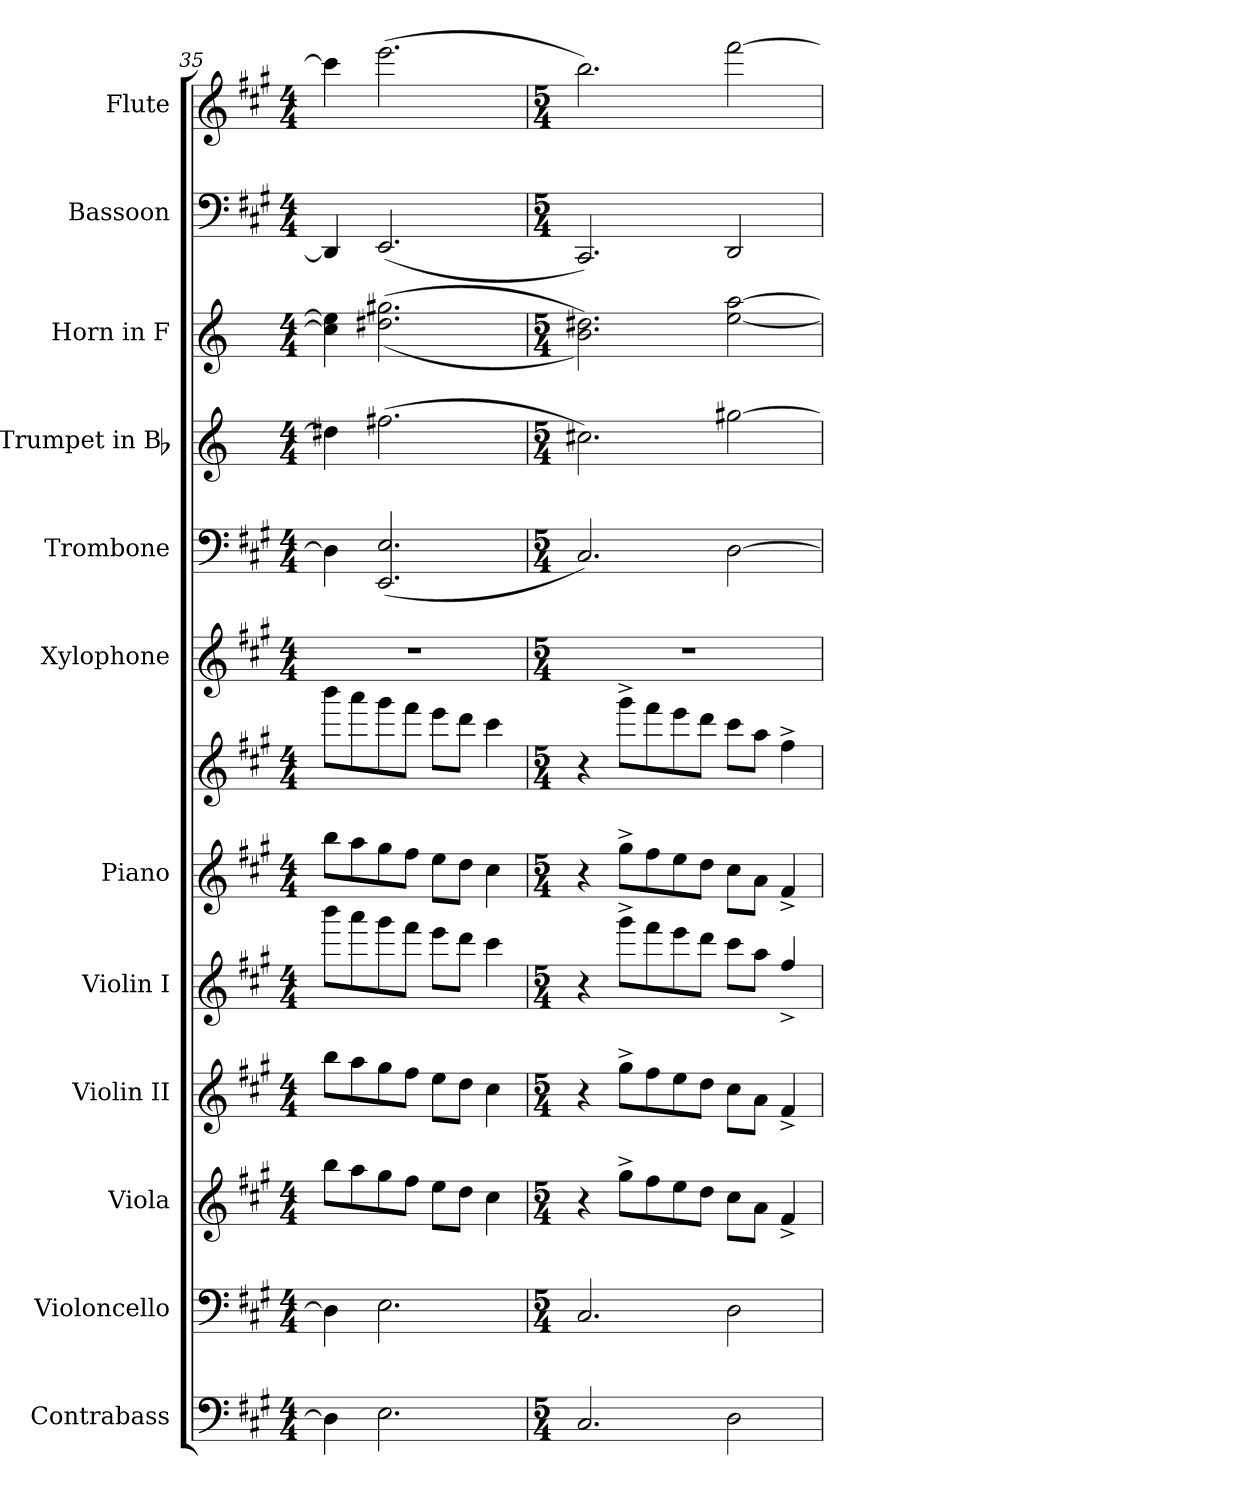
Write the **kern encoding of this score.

**kern	**kern	**kern	**kern	**kern	**kern	**kern	**kern	**kern	**kern	**kern	**kern	**kern
*part12	*part11	*part10	*part9	*part8	*part7	*part7	*part6	*part5	*part4	*part3	*part2	*part1
*staff13	*staff12	*staff11	*staff10	*staff9	*staff8	*staff7	*staff6	*staff5	*staff4	*staff3	*staff2	*staff1
*I"Contrabass	*I"Violoncello	*I"Viola	*I"Violin II	*I"Violin I	*I"Piano	*	*I"Xylophone	*I"Trombone	*I"Trumpet in Bb	*I"Horn in F	*I"Bassoon	*I"Flute
*I'Cb.	*I'Vc.	*I'Vla.	*I'Vln. II	*I'Vln. I	*I'Pno.	*	*I'Xyl.	*I'Tbn.	*I'Tpt.	*I'Hn.	*I'Bsn.	*I'Fl.
*clefF4	*clefF4	*clefG2	*clefG2	*clefG2	*clefG2	*clefG2	*clefG2	*clefF4	*clefG2	*clefG2	*clefF4	*clefG2
*ITrd7c12	*	*	*	*	*	*	*ITrd-7c-12	*	*ITrd1c2	*ITrd4c7	*	*
*k[f#c#g#]	*k[f#c#g#]	*k[f#c#g#]	*k[f#c#g#]	*k[f#c#g#]	*k[f#c#g#]	*k[f#c#g#]	*k[f#c#g#]	*k[f#c#g#]	*k[b-e-]	*k[b-]	*k[f#c#g#]	*k[f#c#g#]
*A:	*A:	*A:	*A:	*A:	*A:	*A:	*A:	*A:	*B-:	*F:	*A:	*A:
*M4/4	*M4/4	*M4/4	*M4/4	*M4/4	*M4/4	*M4/4	*M4/4	*M4/4	*M4/4	*M4/4	*M4/4	*M4/4
=35	=35	=35	=35	=35	=35	=35	=35	=35	=35	=35	=35	=35
4DDi\]	4Di\]	8bbi\L	8bbi\L	8bbbi\L	8bbi\L	8bbbi\L	1r	4Di\]	4cc#Xi\]	4f#i\] 4ai]	4DDi/]	4ccc#i\]
.	.	8aai\	8aai\	8aaai\	8aai\	8aaai\	.	.	.	.	.	.
2.EEi\	2.Ei\	8gg#i\	8gg#i\	8ggg#i\	8gg#i\	8ggg#i\	.	(2.EEi/ 2.Ei	(2.eeni\	((2.g#Xi\ 2.cc#Xi	(2.EEi/	(2.eeei\
.	.	8ff#i\J	8ff#i\J	8fff#i\J	8ff#i\J	8fff#i\J	.	.	.	.	.	.
.	.	8eei\L	8eei\L	8eeei\L	8eei\L	8eeei\L	.	.	.	.	.	.
.	.	8ddi\J	8ddi\J	8dddi\J	8ddi\J	8dddi\J	.	.	.	.	.	.
.	.	4cc#i\	4cc#i\	4ccc#i\	4cc#i\	4ccc#i\	.	.	.	.	.	.
=36	=36	=36	=36	=36	=36	=36	=36	=36	=36	=36	=36	=36
*M5/4	*M5/4	*M5/4	*M5/4	*M5/4	*M5/4	*M5/4	*M5/4	*M5/4	*M5/4	*M5/4	*M5/4	*M5/4
!	!	!	!	!	!	!	!LO:N:vis=1	!	!	!	!	!
2.CC#i/	2.C#i/	4r	4r	4r	4r	4r	4%5r	2.C#i/)	2.bni\)	2.ei\ 2.g#Xi))	2.CC#i/)	2.bbi\)
.	.	8gg#^i\L	8gg#^i\L	8ggg#^i\L	8gg#^i\L	8ggg#^i\L	.	.	.	.	.	.
.	.	8ff#i\	8ff#i\	8fff#i\	8ff#i\	8fff#i\	.	.	.	.	.	.
.	.	8eei\	8eei\	8eeei\	8eei\	8eeei\	.	.	.	.	.	.
.	.	8ddi\J	8ddi\J	8dddi\J	8ddi\J	8dddi\J	.	.	.	.	.	.
2DDi\	2Di\	8cc#i\L	8cc#i\L	8ccc#i\L	8cc#i\L	8ccc#i\L	.	[>2Di\	[>2ff#Xi\	[<2ai\ [>2ddi	2DDi/	[>2fff#i\
.	.	8ai\J	8ai\J	8aai\J	8ai\J	8aai\J	.	.	.	.	.	.
.	.	4f#^i/	4f#^i/	4ff#^i/	4f#^i/	4ff#^i\	.	.	.	.	.	.
=	=	=	=	=	=	=	=	=	=	=	=	=
*-	*-	*-	*-	*-	*-	*-	*-	*-	*-	*-	*-	*-
